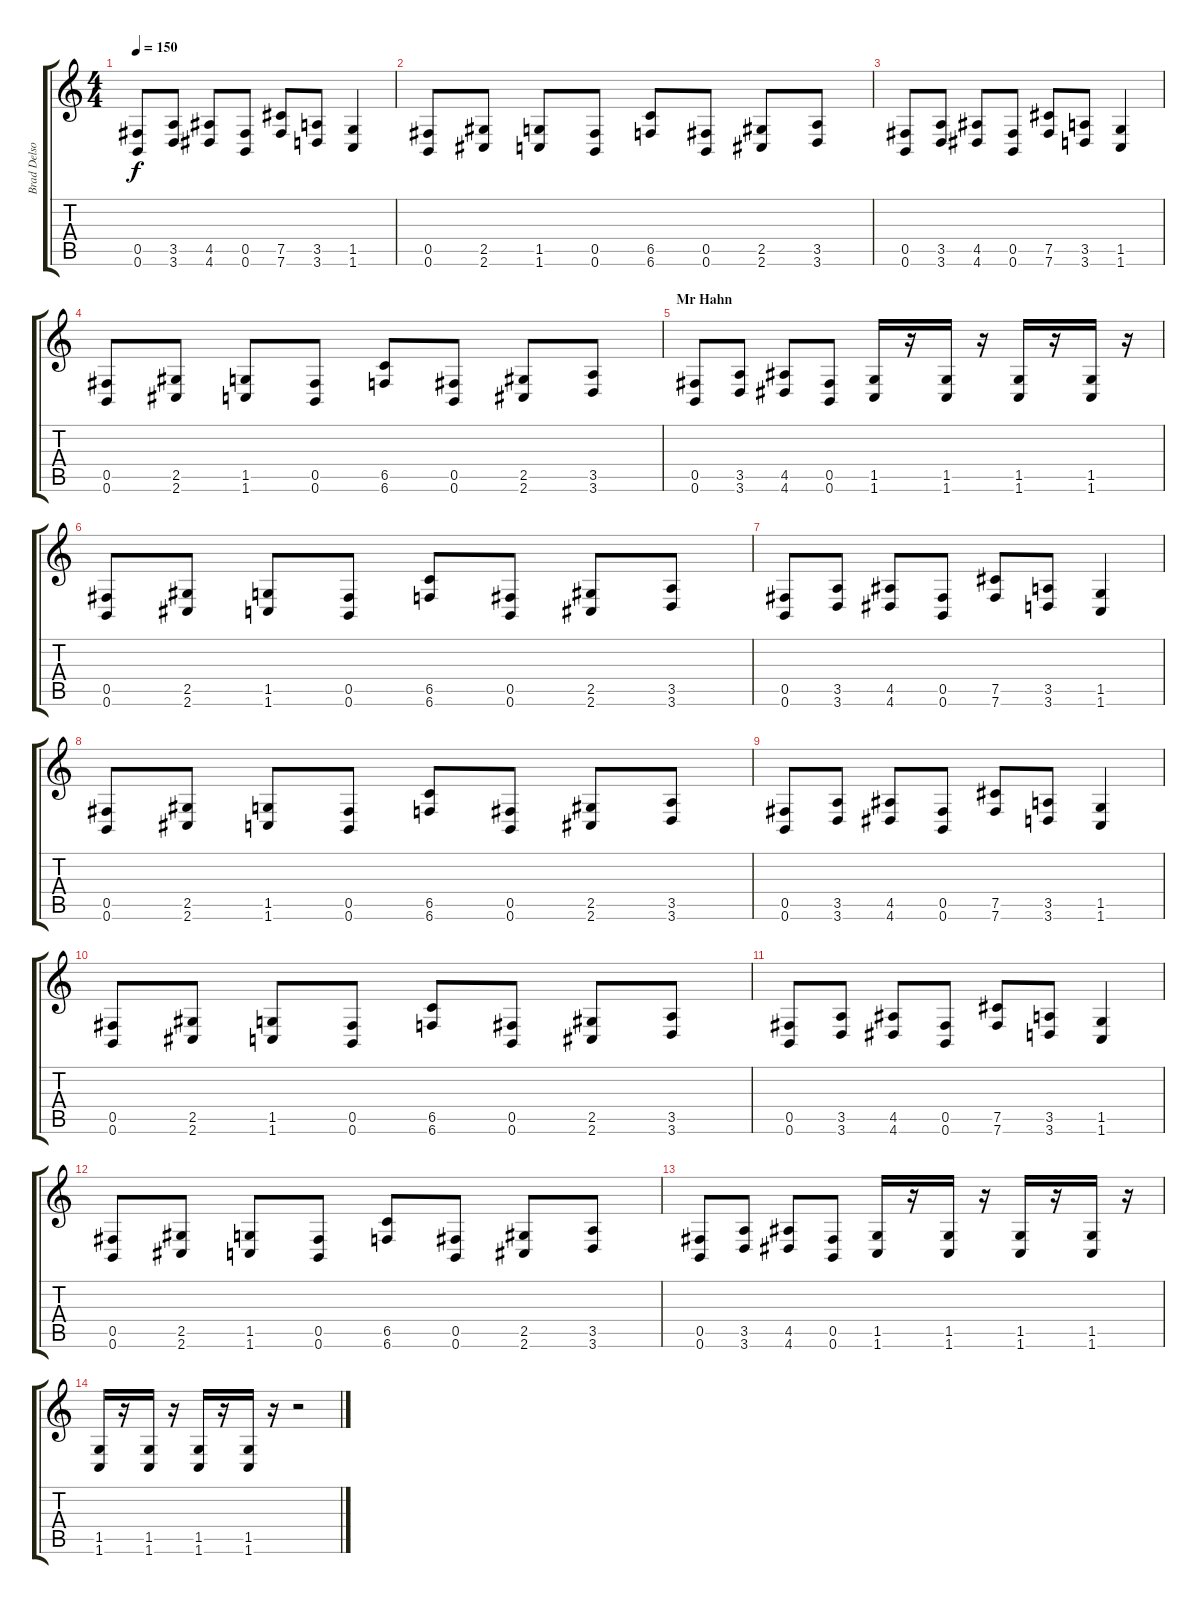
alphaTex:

\track ("Brad Delson" "Brad Delso") {instrument overdrivenguitar}
\staff {score tabs}
\tuning (Db4 Ab3 E3 B2 Gb2 B1) {hide}
\ts (4 4)
\tempo 150
\clef g2
\ks c
(0.5 0.6).8{dy f} (3.5 3.6).8 (4.5 4.6).8 (0.5 0.6).8 (7.5 7.6).8 (3.5 3.6).8 (1.5 1.6).4 |
(0.5 0.6).8 (2.5 2.6).8 (1.5 1.6).8 (0.5 0.6).8 (6.5 6.6).8 (0.5 0.6).8 (2.5 2.6).8 (3.5 3.6).8 |
(0.5 0.6).8 (3.5 3.6).8 (4.5 4.6).8 (0.5 0.6).8 (7.5 7.6).8 (3.5 3.6).8 (1.5 1.6).4 |
(0.5 0.6).8 (2.5 2.6).8 (1.5 1.6).8 (0.5 0.6).8 (6.5 6.6).8 (0.5 0.6).8 (2.5 2.6).8 (3.5 3.6).8 |
\section ("" "Mr Hahn")
(0.5 0.6).8 (3.5 3.6).8 (4.5 4.6).8 (0.5 0.6).8 (1.5 1.6).16 r.16 (1.5 1.6).16 r.16 (1.5 1.6).16 r.16 (1.5 1.6).16 r.16 |
(0.5 0.6).8 (2.5 2.6).8 (1.5 1.6).8 (0.5 0.6).8 (6.5 6.6).8 (0.5 0.6).8 (2.5 2.6).8 (3.5 3.6).8 |
(0.5 0.6).8 (3.5 3.6).8 (4.5 4.6).8 (0.5 0.6).8 (7.5 7.6).8 (3.5 3.6).8 (1.5 1.6).4 |
(0.5 0.6).8 (2.5 2.6).8 (1.5 1.6).8 (0.5 0.6).8 (6.5 6.6).8 (0.5 0.6).8 (2.5 2.6).8 (3.5 3.6).8 |
(0.5 0.6).8 (3.5 3.6).8 (4.5 4.6).8 (0.5 0.6).8 (7.5 7.6).8 (3.5 3.6).8 (1.5 1.6).4 |
(0.5 0.6).8 (2.5 2.6).8 (1.5 1.6).8 (0.5 0.6).8 (6.5 6.6).8 (0.5 0.6).8 (2.5 2.6).8 (3.5 3.6).8 |
(0.5 0.6).8 (3.5 3.6).8 (4.5 4.6).8 (0.5 0.6).8 (7.5 7.6).8 (3.5 3.6).8 (1.5 1.6).4 |
(0.5 0.6).8 (2.5 2.6).8 (1.5 1.6).8 (0.5 0.6).8 (6.5 6.6).8 (0.5 0.6).8 (2.5 2.6).8 (3.5 3.6).8 |
(0.5 0.6).8 (3.5 3.6).8 (4.5 4.6).8 (0.5 0.6).8 (1.5 1.6).16 r.16 (1.5 1.6).16 r.16 (1.5 1.6).16 r.16 (1.5 1.6).16 r.16 |
(1.5 1.6).16 r.16 (1.5 1.6).16 r.16 (1.5 1.6).16 r.16 (1.5 1.6).16 r.16 r.2
